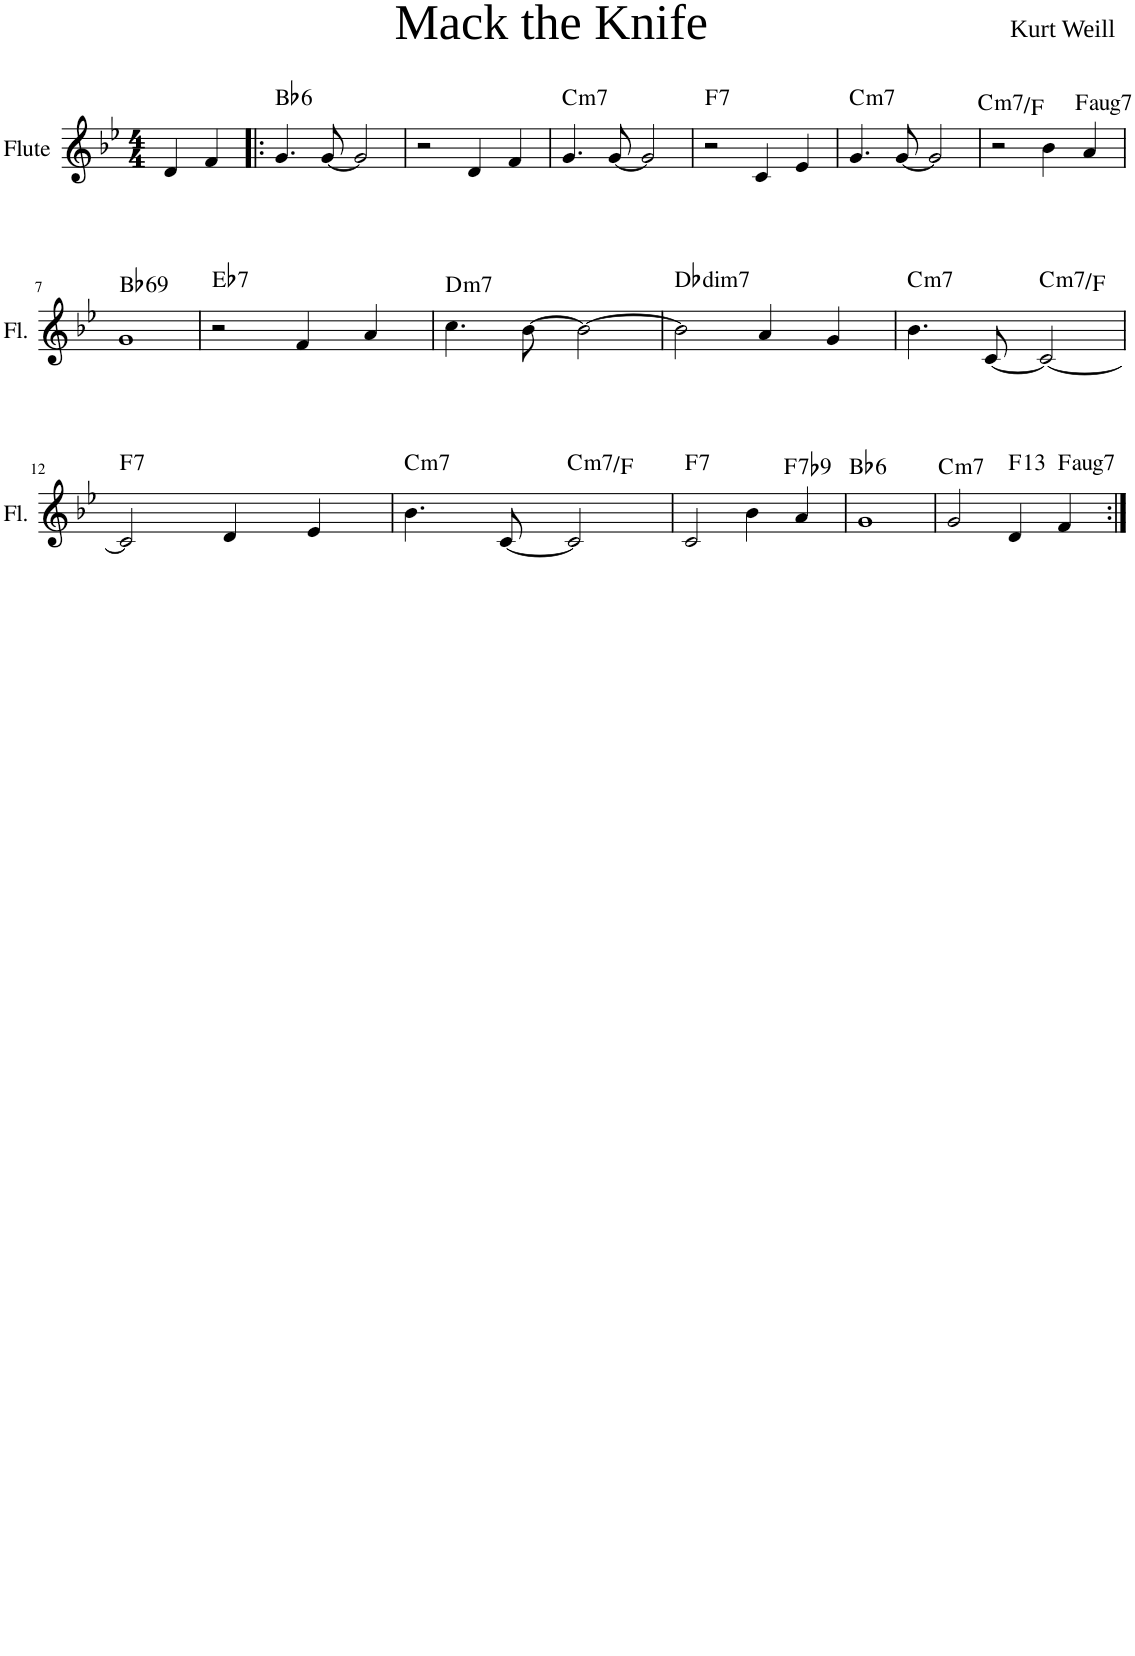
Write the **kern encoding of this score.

**kern	**harte
*part1	*part1
*staff1	*
*I"Flute	*
*I'Fl.	*
*clefG2	*
*k[b-e-]	*
*M4/4	*
=	=
4d/	.
4f/	.
=1!|:	=1!|:
!	!LO:H:kt=6
4.g/	Bb:maj6
[8g/	.
2g/]	.
=2	=2
2r	.
4d/	.
4f/	.
=3	=3
!	!LO:H:kt=m7
4.g/	C:min7
[8g/	.
2g/]	.
=4	=4
!	!LO:H:kt=7
2r	F:7
4c/	.
4e-/	.
=5	=5
!	!LO:H:kt=m7
4.g/	C:min7
[8g/	.
2g/]	.
=6	=6
!	!LO:H:kt=m7
2r	C:min7/4
4b-\	.
!	!LO:H:kt=aug7
4a/	F:aug(b7)
!!LO:LB:g=z
=7	=7
!	!LO:H:kt=6
1g	Bb:maj6(9)
=8	=8
!	!LO:H:kt=7
2r	Eb:7
4f/	.
4a/	.
=9	=9
!	!LO:H:kt=m7
4.cc\	D:min7
[8b-\	.
2b-\_	.
=10	=10
!	!LO:H:kt=dim7
2b-\]	Db:dim7
4a/	.
4g/	.
=11	=11
!	!LO:H:kt=m7
4.b-\	C:min7
[8c/	.
!	!LO:H:kt=m7
2c/_	C:min7/4
!!LO:LB:g=z
=12	=12
!	!LO:H:kt=7
2c/]	F:7
4d/	.
4e-/	.
=13	=13
!	!LO:H:kt=m7
4.b-\	C:min7
[8c/	.
!	!LO:H:kt=m7
2c/]	C:min7/4
=14	=14
!	!LO:H:kt=7
2c/	F:7
4b-\	.
!	!LO:H:kt=7
4a/	F:7(b9)
=15	=15
!	!LO:H:kt=6
1g	Bb:maj6
=16	=16
!	!LO:H:kt=m7
2g/	C:min7
!	!LO:H:kt=13
4d/	F:9(11,13)
!	!LO:H:kt=aug7
4f/	F:aug(b7)
=:|!	=:|!
*-	*-
